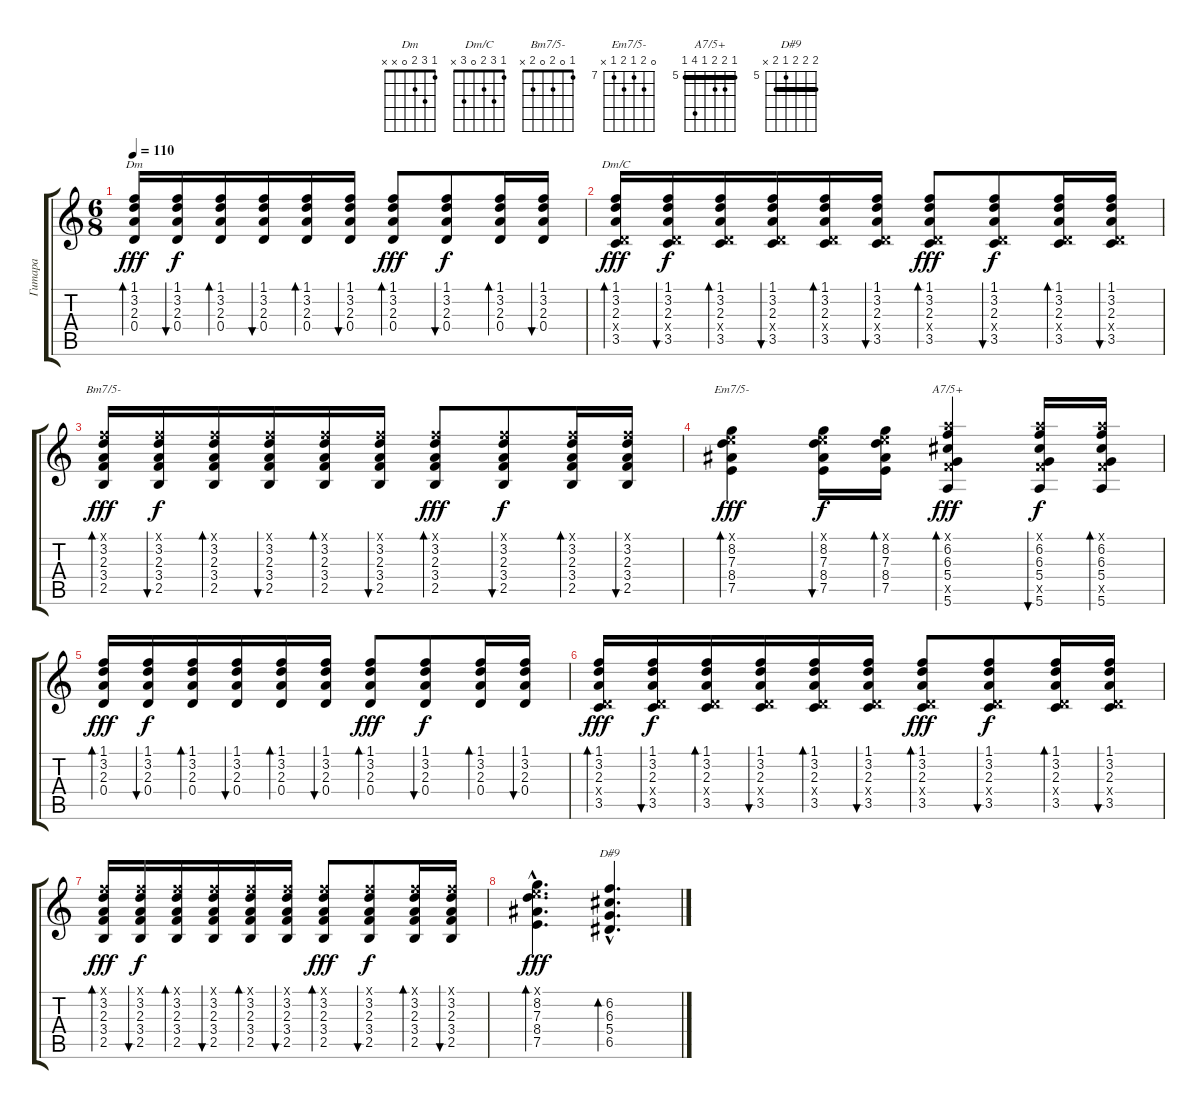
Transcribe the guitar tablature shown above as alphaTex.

\track ("Гитара" "Гитара") {instrument acousticguitarsteel}
\staff {score tabs}
\tuning (E4 B3 G3 D3 A2 E2) {hide}
\chord ("Dm" 1 3 2 0 x x)
\chord ("Dm/C" 1 3 2 0 3 x)
\chord ("Bm7/5-" 1 0 2 0 2 x)
\chord ("Em7/5-" 0 8 7 8 7 x) {firstfret 7}
\chord ("A7/5+" 5 6 6 5 8 5) {firstfret 5 barre 5}
\chord ("D#9" 6 6 6 5 6 x) {firstfret 5 barre 6}
\ts (6 8)
\tempo 110
\clef g2
\ks c
(1.1 3.2 2.3 0.4).16{bd 30 ch "Dm" dy fff instrument acousticguitarsteel} (1.1 3.2 2.3 0.4).16{bu 30 dy f} (1.1 3.2 2.3 0.4).16{bd 30} (1.1 3.2 2.3 0.4).16{bu 30} (1.1 3.2 2.3 0.4).16{bd 30} (1.1 3.2 2.3 0.4).16{bu 30} (1.1 3.2 2.3 0.4).8{bd 30 dy fff} (1.1 3.2 2.3 0.4).8{bu 30 dy f} (1.1 3.2 2.3 0.4).16{bd 30} (1.1 3.2 2.3 0.4).16{bu 30} |
(1.1 3.2 2.3 0.4{x} 3.5).16{bd 30 ch "Dm/C" dy fff} (1.1 3.2 2.3 0.4{x} 3.5).16{bu 30 dy f} (1.1 3.2 2.3 0.4{x} 3.5).16{bd 30} (1.1 3.2 2.3 0.4{x} 3.5).16{bu 30} (1.1 3.2 2.3 0.4{x} 3.5).16{bd 30} (1.1 3.2 2.3 0.4{x} 3.5).16{bu 30} (1.1 3.2 2.3 0.4{x} 3.5).8{bd 30 dy fff} (1.1 3.2 2.3 0.4{x} 3.5).8{bu 30 dy f} (1.1 3.2 2.3 0.4{x} 3.5).16{bd 30} (1.1 3.2 2.3 0.4{x} 3.5).16{bu 30} |
(1.1{x} 3.2 2.3 3.4 2.5).16{bd 30 ch "Bm7/5-" dy fff} (1.1{x} 3.2 2.3 3.4 2.5).16{bu 30 dy f} (1.1{x} 3.2 2.3 3.4 2.5).16{bd 30} (1.1{x} 3.2 2.3 3.4 2.5).16{bu 30} (1.1{x} 3.2 2.3 3.4 2.5).16{bd 30} (1.1{x} 3.2 2.3 3.4 2.5).16{bu 30} (1.1{x} 3.2 2.3 3.4 2.5).8{bd 30 dy fff} (1.1{x} 3.2 2.3 3.4 2.5).8{bu 30 dy f} (1.1{x} 3.2 2.3 3.4 2.5).16{bd 30} (1.1{x} 3.2 2.3 3.4 2.5).16{bu 30} |
(0.1{x} 8.2 7.3 8.4 7.5).4{bd 30 ch "Em7/5-" dy fff} (0.1{x} 8.2 7.3 8.4 7.5).16{bu 30 dy f} (0.1{x} 8.2 7.3 8.4 7.5).16{bd 30} (5.1{x} 6.2 6.3 5.4 8.5{x} 5.6).4{bd 60 ch "A7/5+" dy fff} (5.1{x} 6.2 6.3 5.4 8.5{x} 5.6).16{bu 30 dy f} (5.1{x} 6.2 6.3 5.4 8.5{x} 5.6).16{bd 30} |
(1.1 3.2 2.3 0.4).16{bd 30 dy fff} (1.1 3.2 2.3 0.4).16{bu 30 dy f} (1.1 3.2 2.3 0.4).16{bd 30} (1.1 3.2 2.3 0.4).16{bu 30} (1.1 3.2 2.3 0.4).16{bd 30} (1.1 3.2 2.3 0.4).16{bu 30} (1.1 3.2 2.3 0.4).8{bd 30 dy fff} (1.1 3.2 2.3 0.4).8{bu 30 dy f} (1.1 3.2 2.3 0.4).16{bd 30} (1.1 3.2 2.3 0.4).16{bu 30} |
(1.1 3.2 2.3 0.4{x} 3.5).16{bd 30 dy fff} (1.1 3.2 2.3 0.4{x} 3.5).16{bu 30 dy f} (1.1 3.2 2.3 0.4{x} 3.5).16{bd 30} (1.1 3.2 2.3 0.4{x} 3.5).16{bu 30} (1.1 3.2 2.3 0.4{x} 3.5).16{bd 30} (1.1 3.2 2.3 0.4{x} 3.5).16{bu 30} (1.1 3.2 2.3 0.4{x} 3.5).8{bd 30 dy fff} (1.1 3.2 2.3 0.4{x} 3.5).8{bu 30 dy f} (1.1 3.2 2.3 0.4{x} 3.5).16{bd 30} (1.1 3.2 2.3 0.4{x} 3.5).16{bu 30} |
(1.1{x} 3.2 2.3 3.4 2.5).16{bd 30 dy fff} (1.1{x} 3.2 2.3 3.4 2.5).16{bu 30 dy f} (1.1{x} 3.2 2.3 3.4 2.5).16{bd 30} (1.1{x} 3.2 2.3 3.4 2.5).16{bu 30} (1.1{x} 3.2 2.3 3.4 2.5).16{bd 30} (1.1{x} 3.2 2.3 3.4 2.5).16{bu 30} (1.1{x} 3.2 2.3 3.4 2.5).8{bd 30 dy fff} (1.1{x} 3.2 2.3 3.4 2.5).8{bu 30 dy f} (1.1{x} 3.2 2.3 3.4 2.5).16{bd 30} (1.1{x} 3.2 2.3 3.4 2.5).16{bu 30} |
(0.1{hac x} 8.2{hac} 7.3{hac} 8.4{hac} 7.5{hac}).4{d bd 30 dy fff} (6.2{hac} 6.3{hac} 5.4{hac} 6.5{hac}).4{d bd 60 ch "D#9"}
